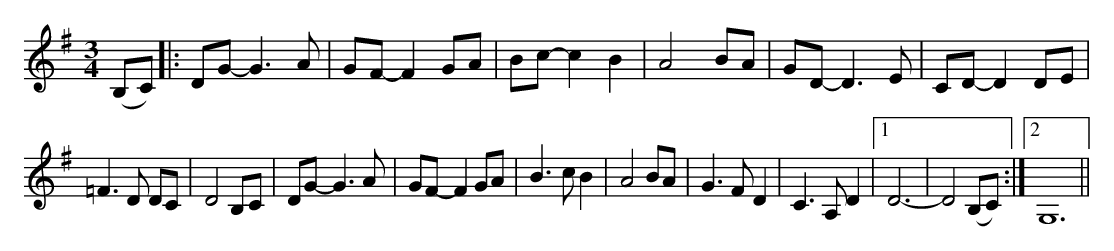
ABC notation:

X:1
M:3/4
K:G
(B,C)|:DG- G3A|GF-F2GA|Bc-c2B2|A4 BA|GD-D3E|CD-D2DE|
=F3 D DC|D4 B,C|DG-G3 A|GF-F2 GA|B3 c B2|A4 BA|G3 F D2|C3 A, D2|1 D6-|D4 (B,C):|2 G,12||
